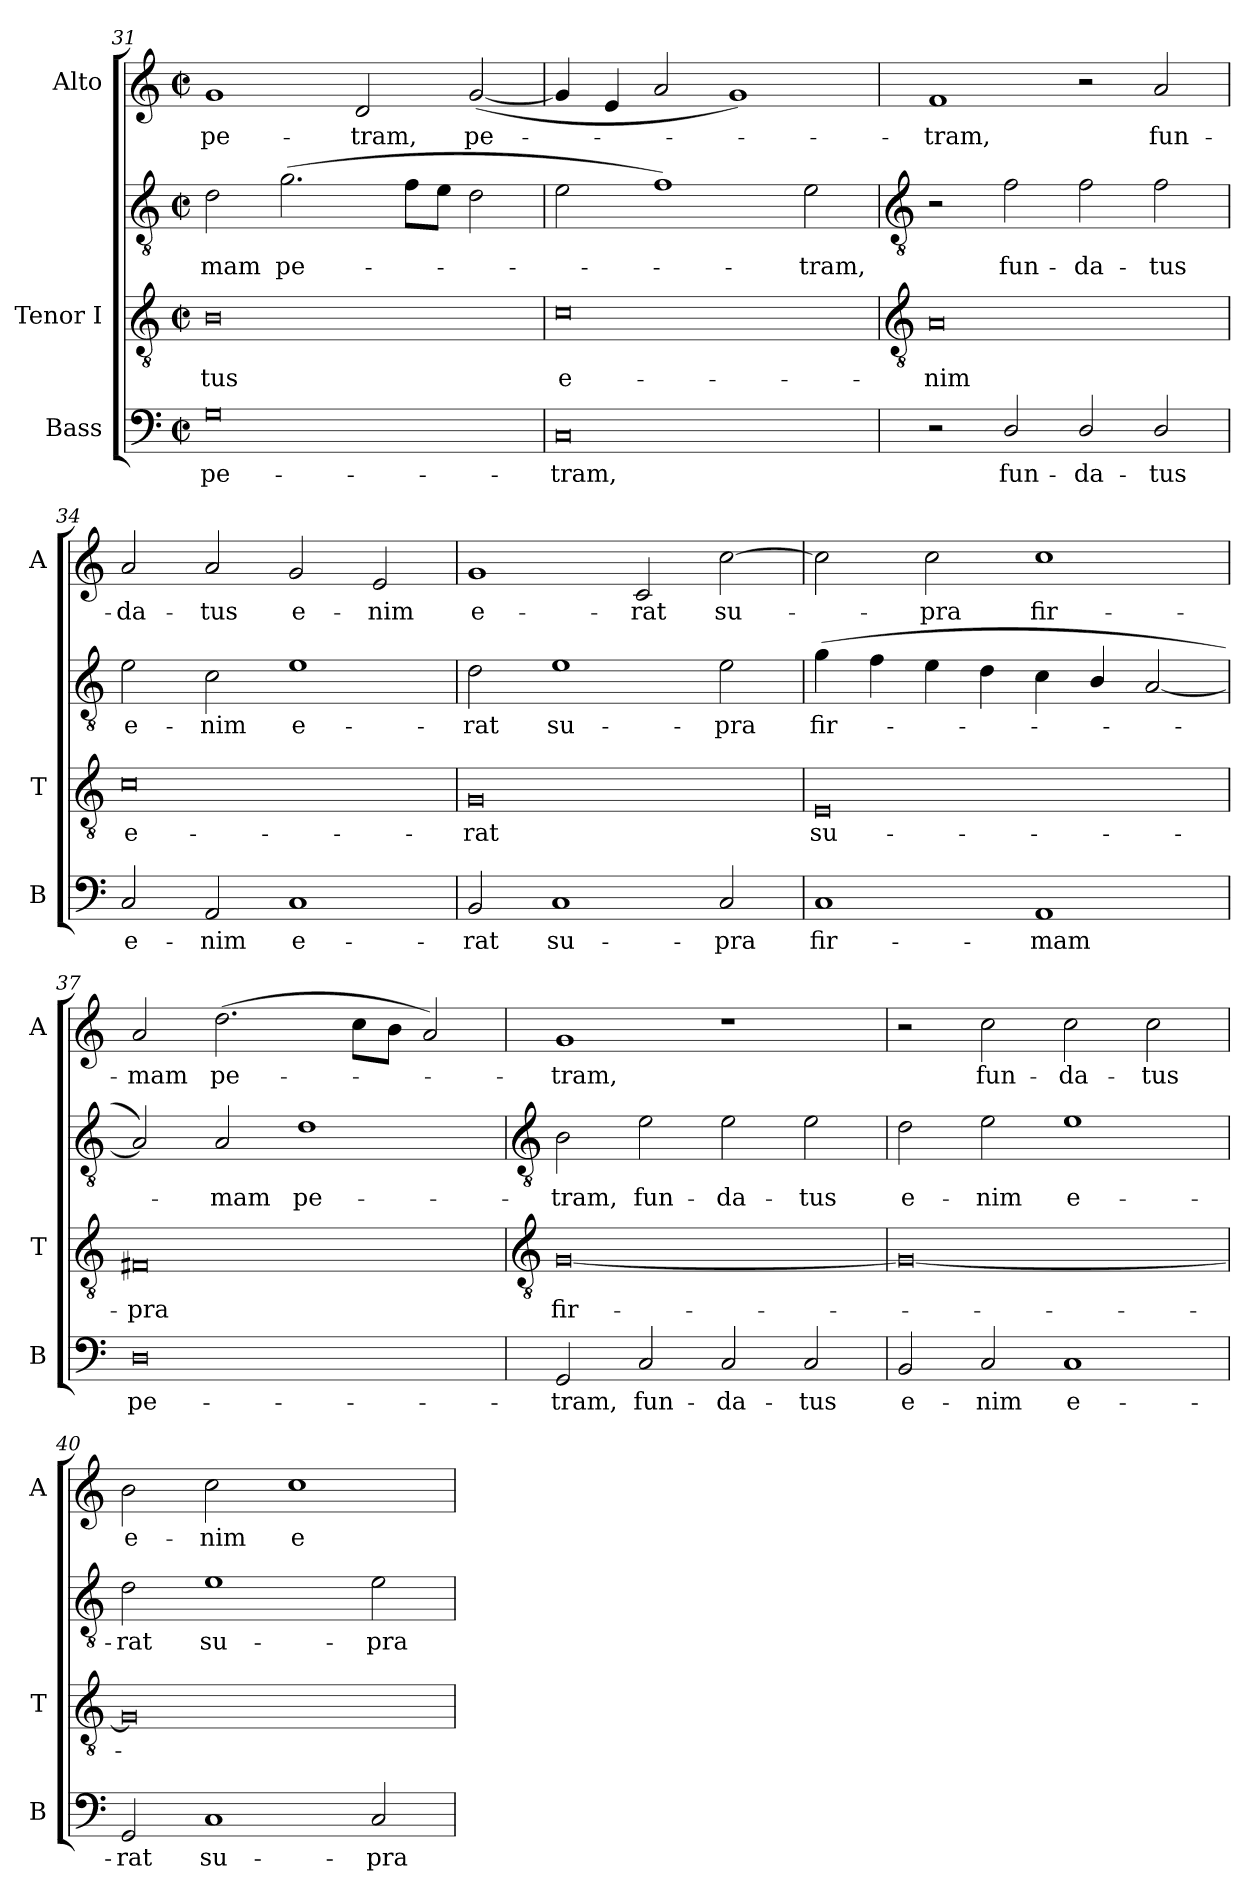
**kern	**text	**kern	**text	**kern	**text	**kern	**text
*part3	*part3	*part2	*part2	*part2	*part2	*part1	*part1
*staff4	*staff4	*staff3	*staff3	*staff2	*staff2	*staff1	*staff1
*I"Bass	*	*I"Tenor I	*	*	*	*I"Alto	*
*I'B	*	*I'T	*	*	*	*I'A	*
*clefF4	*	*clefGv2	*	*clefGv2	*	*clefG2	*
*k[]	*	*k[]	*	*k[]	*	*k[]	*
*C:	*	*C:	*	*C:	*	*C:	*
*M4/2	*	*M4/2	*	*M4/2	*	*M4/2	*
*met(c|)	*	*met(c|)	*	*met(c|)	*	*met(c|)	*
=31	=31	=31	=31	=31	=31	=31	=31
!	!LO:LY:b	!	!LO:LY:b	!	!LO:LY:b	!	!LO:LY:b
0G	pe-	0B	tus	2d	-mam	1g	pe-
!	!	!	!	!	!LO:LY:b	!	!
.	.	.	.	(>2.g	pe-	.	.
!	!	!	!	!	!	!	!LO:LY:b
.	.	.	.	.	.	2d	-tram,
.	.	.	.	8fL	.	.	.
.	.	.	.	8eJ	.	.	.
!	!	!	!	!	!	!	!LO:LY:b
.	.	.	.	2d	.	(<[2g	pe-
=32	=32	=32	=32	=32	=32	=32	=32
!	!LO:LY:b	!	!LO:LY:b	!	!	!	!
0C	-tram,	0c	e-	2e	.	4g]	.
.	.	.	.	.	.	4e	.
.	.	.	.	1f)	.	2a	.
.	.	.	.	.	.	1g)	.
!	!	!	!	!	!LO:LY:b	!	!
.	.	.	.	2e	tram,	.	.
!!LO:LB:g=z
=33	=33	=33	=33	=33	=33	=33	=33
*	*	*clefGv2	*	*clefGv2	*	*	*
!	!	!	!LO:LY:b	!	!	!	!LO:LY:b
2r	.	0A	nim	2r	.	1f	tram,
!	!LO:LY:b	!	!	!	!LO:LY:b	!	!
2D/	fun-	.	.	2f	-fun-	.	.
!	!LO:LY:b	!	!	!	!LO:LY:b	!	!
2D/	-da-	.	.	2f	-da-	2r	.
!	!LO:LY:b	!	!	!	!LO:LY:b	!	!LO:LY:b
2D/	-tus	.	.	2f	-tus	2a	fun-
=34	=34	=34	=34	=34	=34	=34	=34
!	!LO:LY:b	!	!LO:LY:b	!	!LO:LY:b	!	!LO:LY:b
2C	e-	0c	-e-	2e	e-	2a	-da-
!	!LO:LY:b	!	!	!	!LO:LY:b	!	!LO:LY:b
2AA	-nim	.	.	2c	-nim	2a	-tus
!	!LO:LY:b	!	!	!	!LO:LY:b	!	!LO:LY:b
1C	e-	.	.	1e	e-	2g	e-
!	!	!	!	!	!	!	!LO:LY:b
.	.	.	.	.	.	2e	-nim
=35	=35	=35	=35	=35	=35	=35	=35
!	!LO:LY:b	!	!LO:LY:b	!	!LO:LY:b	!	!LO:LY:b
2BB	-rat	0G	rat	2d	-rat	1g	e-
!	!LO:LY:b	!	!	!	!LO:LY:b	!	!
1C	su-	.	.	1e	su-	.	.
!	!	!	!	!	!	!	!LO:LY:b
.	.	.	.	.	.	2c	-rat
!	!LO:LY:b	!	!	!	!LO:LY:b	!	!LO:LY:b
2C	-pra	.	.	2e	-pra	[2cc	su-
=36	=36	=36	=36	=36	=36	=36	=36
!	!LO:LY:b	!	!LO:LY:b	!	!LO:LY:b	!	!
1C	fir-	0E	su-	(>4g	fir-	2cc]	.
.	.	.	.	4f	.	.	.
!	!	!	!	!	!	!	!LO:LY:b
.	.	.	.	4e	.	2cc	pra
.	.	.	.	4d	.	.	.
!	!LO:LY:b	!	!	!	!	!	!LO:LY:b
1AA	-mam	.	.	4c	.	1cc	fir-
.	.	.	.	4B/	.	.	.
.	.	.	.	[2A	.	.	.
=37	=37	=37	=37	=37	=37	=37	=37
!	!LO:LY:b	!	!LO:LY:b	!	!	!	!LO:LY:b
0D	pe-	0F#X	-pra	2A])	.	2a	-mam
!	!	!	!	!	!LO:LY:b	!	!LO:LY:b
.	.	.	.	2A	-mam	(>2.dd	pe-
!	!	!	!	!	!LO:LY:b	!	!
.	.	.	.	1d	pe-	.	.
.	.	.	.	.	.	8ccL	.
.	.	.	.	.	.	8bJ	.
.	.	.	.	.	.	2a)	.
!!LO:LB:g=z
=38	=38	=38	=38	=38	=38	=38	=38
*	*	*clefGv2	*	*clefGv2	*	*	*
!	!LO:LY:b	!	!LO:LY:b	!	!LO:LY:b	!	!LO:LY:b
2GG	-tram,	[0G	fir-	2B	tram,	1g	tram,
!	!LO:LY:b	!	!	!	!LO:LY:b	!	!
2C	fun-	.	.	2e	fun-	.	.
!	!LO:LY:b	!	!	!	!LO:LY:b	!	!
2C	-da-	.	.	2e	-da-	1r	.
!	!LO:LY:b	!	!	!	!LO:LY:b	!	!
2C	-tus	.	.	2e	-tus	.	.
=39	=39	=39	=39	=39	=39	=39	=39
!	!LO:LY:b	!	!	!	!LO:LY:b	!	!
2BB	e-	0G_	.	2d	e-	2r	.
!	!LO:LY:b	!	!	!	!LO:LY:b	!	!LO:LY:b
2C	-nim	.	.	2e	-nim	2cc	fun-
!	!LO:LY:b	!	!	!	!LO:LY:b	!	!LO:LY:b
1C	e-	.	.	1e	e-	2cc	-da-
!	!	!	!	!	!	!	!LO:LY:b
.	.	.	.	.	.	2cc	-tus
=40	=40	=40	=40	=40	=40	=40	=40
!	!LO:LY:b	!	!	!	!LO:LY:b	!	!LO:LY:b
2GG	-rat	0G]	.	2d	-rat	2b	e-
!	!LO:LY:b	!	!	!	!LO:LY:b	!	!LO:LY:b
1C	su-	.	.	1e	su-	2cc	-nim
!	!	!	!	!	!	!	!LO:LY:b
.	.	.	.	.	.	1cc	e-
!	!LO:LY:b	!	!	!	!LO:LY:b	!	!
2C	-pra	.	.	2e	-pra	.	.
=	=	=	=	=	=	=	=
*-	*-	*-	*-	*-	*-	*-	*-
